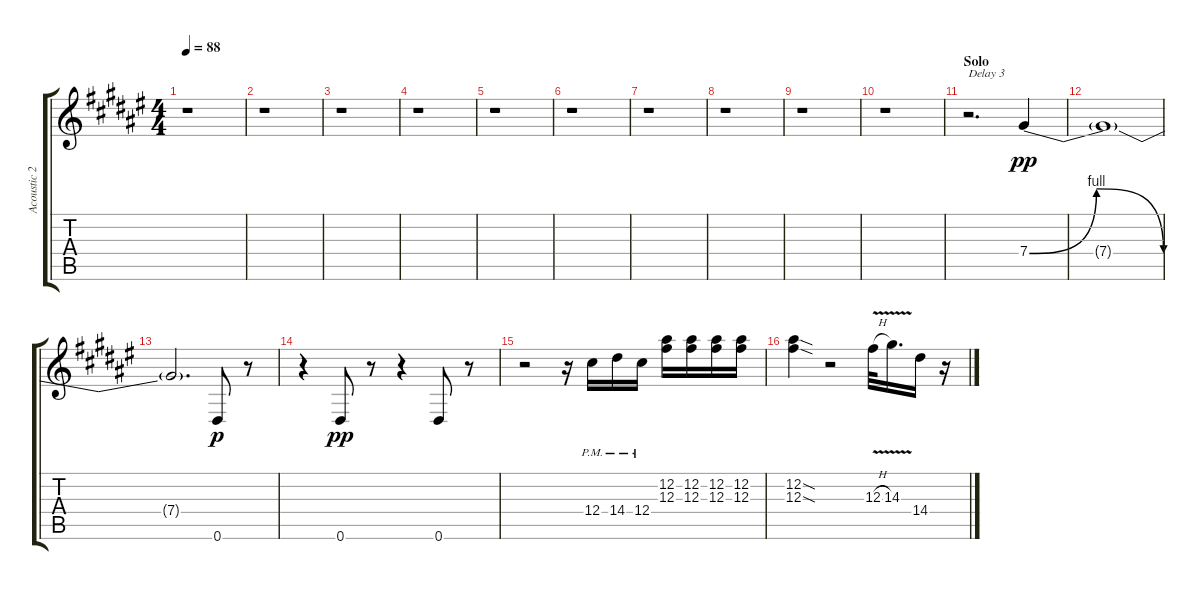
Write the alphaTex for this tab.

\track ("Acoustic 2" "Acoustic 2") {instrument acousticguitarnylon}
\staff {score tabs}
\tuning (Eb4 Bb3 Gb3 Db3 Ab2 Eb2) {hide}
\ts (4 4)
\tempo 88
\clef g2
\ks f#
r.1{dy pp} |
r.1 |
r.1 |
r.1 |
r.1 |
r.1 |
r.1 |
r.1 |
r.1 |
r.1 |
\section ("" "Solo")
r.2{d txt "Delay 3" instrument overdrivenguitar} 7.4{be (bendrelease 0 0 5 4 25 4 60 0)}.4 |
7.4{t}.1 |
7.4{t}.2{d} 0.6.8{dy p} r.8 |
r.4 0.6.8{dy pp} r.8 r.4 0.6.8 r.8 |
r.2{instrument overdrivenguitar} r.16 12.4{pm}.16 14.4{pm}.16 12.4{pm}.16 (12.2 12.3).16 (12.2 12.3).16 (12.2 12.3).16 (12.2 12.3).16 |
(12.2{sod} 12.3{sod}).4 r.2 12.3{v h}.32 14.3{v}.16{d} 14.4.16 r.16
